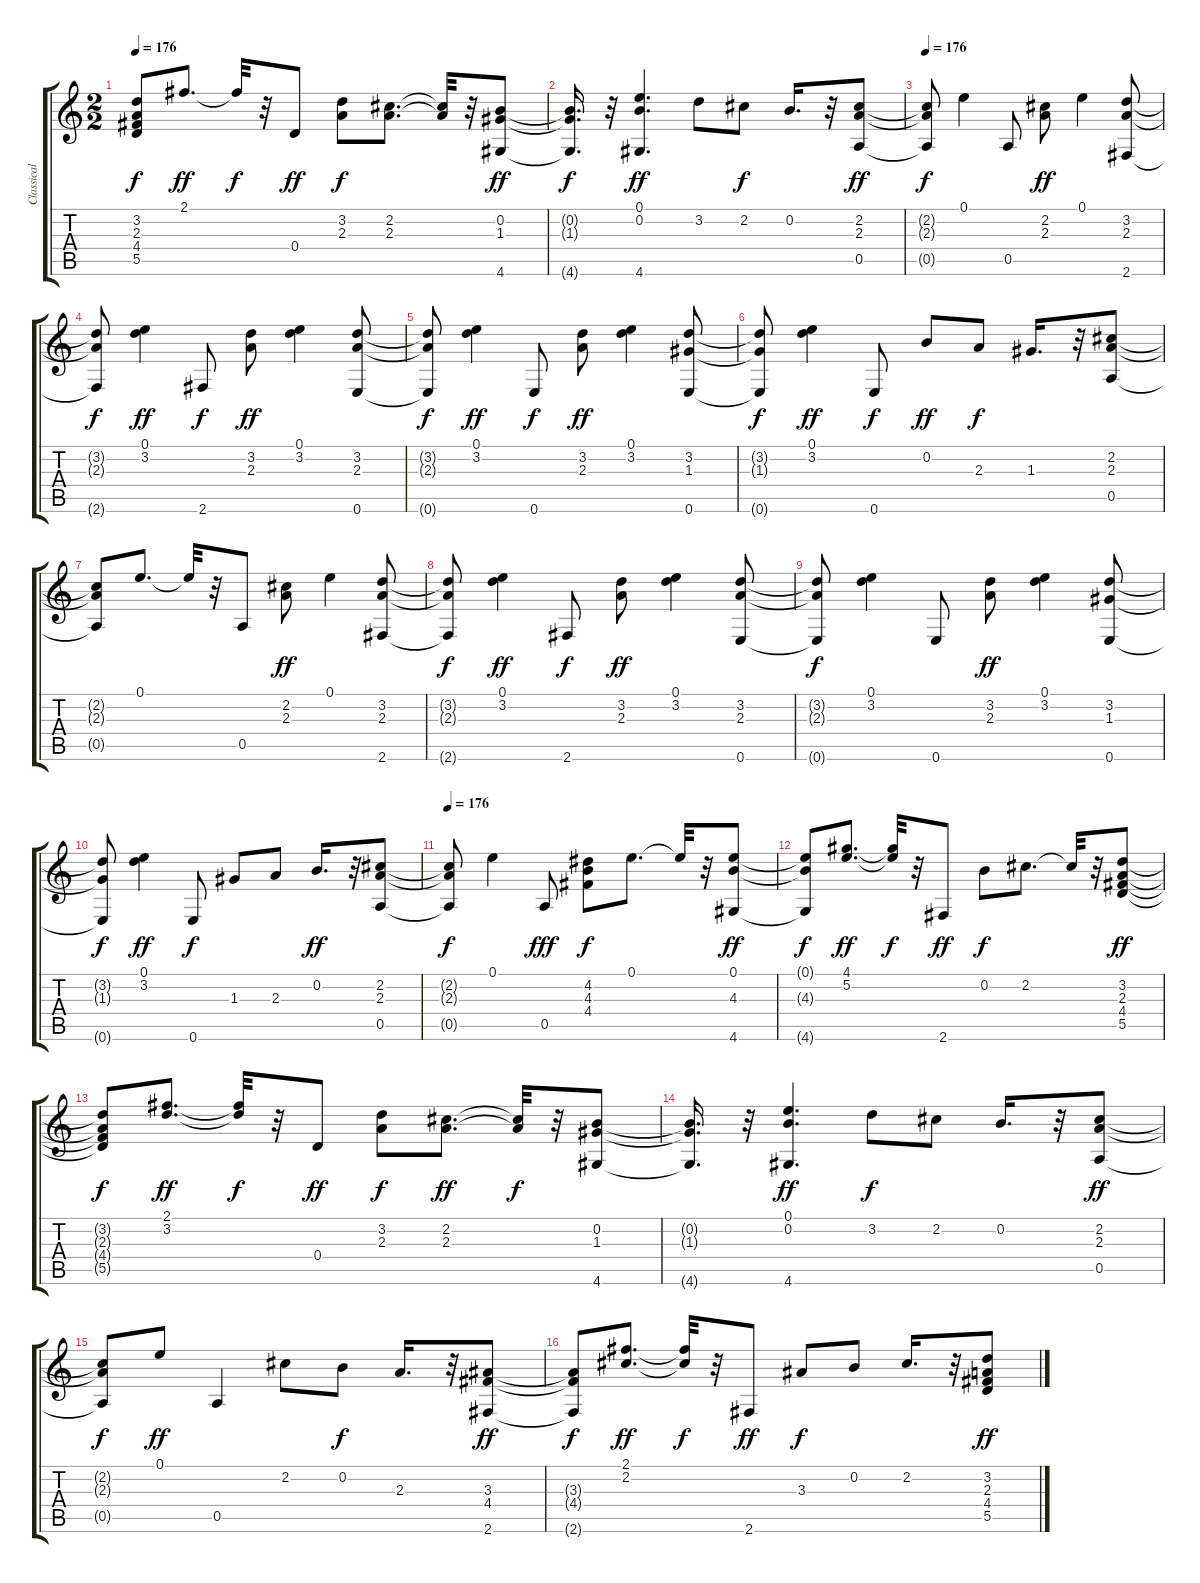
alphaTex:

\track ("Classical Guitar" "Classical ") {instrument acousticguitarnylon}
\staff {score tabs}
\tuning (E4 B3 G3 D3 A2 E2) {hide}
\ts (2 2)
\tempo 176
\clef g2
\ks c
(3.2{t} 2.3{t} 4.4{t} 5.5{t}).8{dy f} 2.1.8{d dy ff} 2.1{t}.32{dy f} r.32 0.4.8{dy ff} (3.2 2.3).8{dy f} (2.2 2.3).8{d} (2.2{t} 2.3{t}).32 r.32 (0.2 1.3 4.6).8{dy ff} |
(0.2{t} 1.3{t} 4.6{t}).16{d dy f} r.32 (0.1 0.2 4.6).4{d dy ff} 3.2.8 2.2.8{dy f} 0.2.16{d} r.32 (2.2 2.3 0.5).8{dy ff} |
\tempo 176
(2.2{t} 2.3{t} 0.5{t}).8{dy f} 0.1.4 0.5.8 (2.2 2.3).8{dy ff} 0.1.4 (3.2 2.3 2.6).8 |
(3.2{t} 2.3{t} 2.6{t}).8{dy f} (0.1 3.2).4{dy ff} 2.6.8{dy f} (3.2 2.3).8{dy ff} (0.1 3.2).4 (3.2 2.3 0.6).8 |
(3.2{t} 2.3{t} 0.6{t}).8{dy f} (0.1 3.2).4{dy ff} 0.6.8{dy f} (3.2 2.3).8{dy ff} (0.1 3.2).4 (3.2 1.3 0.6).8 |
(3.2{t} 1.3{t} 0.6{t}).8{dy f} (0.1 3.2).4{dy ff} 0.6.8{dy f} 0.2.8{dy ff} 2.3.8{dy f} 1.3.16{d} r.32 (2.2 2.3 0.5).8 |
(2.2{t} 2.3{t} 0.5{t}).8 0.1.8{d} 0.1{t}.32 r.32 0.5.8 (2.2 2.3).8{dy ff} 0.1.4 (3.2 2.3 2.6).8 |
(3.2{t} 2.3{t} 2.6{t}).8{dy f} (0.1 3.2).4{dy ff} 2.6.8{dy f} (3.2 2.3).8{dy ff} (0.1 3.2).4 (3.2 2.3 0.6).8 |
(3.2{t} 2.3{t} 0.6{t}).8{dy f} (0.1 3.2).4 0.6.8 (3.2 2.3).8{dy ff} (0.1 3.2).4 (3.2 1.3 0.6).8 |
(3.2{t} 1.3{t} 0.6{t}).8{dy f} (0.1 3.2).4{dy ff} 0.6.8{dy f} 1.3.8 2.3.8 0.2.16{d dy ff} r.32 (2.2 2.3 0.5).8 |
\tempo 176
(2.2{t} 2.3{t} 0.5{t}).8{dy f} 0.1.4 0.5.8{dy fff} (4.2 4.3 4.4).8{dy f} 0.1.8{d} 0.1{t}.32 r.32 (0.1 4.3 4.6).8{dy ff} |
(0.1{t} 4.3{t} 4.6{t}).8{dy f} (4.1 5.2).8{d dy ff} (4.1{t} 5.2{t}).32{dy f} r.32 2.6.8{dy ff} 0.2.8{dy f} 2.2.8{d} 2.2{t}.32 r.32 (3.2 2.3 4.4 5.5).8{dy ff} |
(3.2{t} 2.3{t} 4.4{t} 5.5{t}).8{dy f} (2.1 3.2).8{d dy ff} (2.1{t} 3.2{t}).32{dy f} r.32 0.4.8{dy ff} (3.2 2.3).8{dy f} (2.2 2.3).8{d dy ff} (2.2{t} 2.3{t}).32{dy f} r.32 (0.2 1.3 4.6).8 |
(0.2{t} 1.3{t} 4.6{t}).16{d} r.32 (0.1 0.2 4.6).4{d dy ff} 3.2.8{dy f} 2.2.8 0.2.16{d} r.32 (2.2 2.3 0.5).8{dy ff} |
(2.2{t} 2.3{t} 0.5{t}).8{dy f} 0.1.8{dy ff} 0.5.4 2.2.8 0.2.8{dy f} 2.3.16{d} r.32 (3.3 4.4 2.6).8{dy ff} |
(3.3{t} 4.4{t} 2.6{t}).8{dy f} (2.1 2.2).8{d dy ff} (2.1{t} 2.2{t}).32{dy f} r.32 2.6.8{dy ff} 3.3.8{dy f} 0.2.8 2.2.16{d} r.32 (3.2 2.3 4.4 5.5).8{dy ff}
